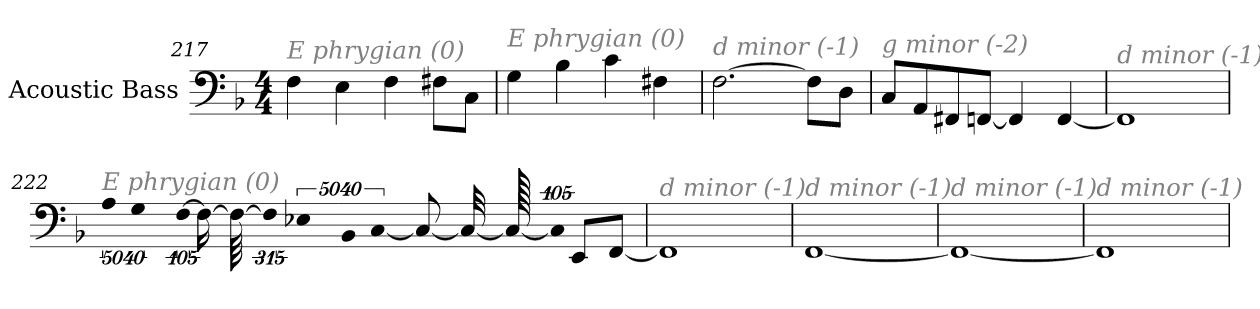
**kern
*part1
*staff1
*I"Acoustic Bass
*clefF4
*ITrd7c12
*k[b-]
*F:
*M4/4
=217
!LO:TX:i:color=#808080:t=E phrygian (0)
4FF
4EE
4FF
8FF#XL
8CCJ
=218
!LO:TX:i:color=#808080:t=E phrygian (0)
4GG
4BB-
4C
4FF#X
=219
!LO:TX:i:color=#808080:t=d minor (-1)
[2.FF
8FFL]
8DDJ
=220
!LO:TX:i:color=#808080:t=g minor (-2)
8CCL
8AAA
8FFF#X
[8FFFnJ
4FFF]
[4FFF
=221
!LO:TX:i:color=#808080:t=d minor (-1)
1FFF]
=222
!LO:TX:i:color=#808080:t=E phrygian (0)
!LO:N:vis=8
40320%3347AA
!LO:N:vis=4
20160%3347GG
!LO:N:vis=1024
[13440%13FF
16FF_
64FF_
!LO:N:vis=256
20160%79FF]
!LO:N:vis=4
20160%3347EE-X
!LO:N:vis=8
40320%3347BBB-
!LO:N:vis=1024
[13440%13CC
8CC_
32CC_
128CC_
!LO:N:vis=1024
13440%13CC]
8EEEL
[8FFFJ
=223
!LO:TX:i:color=#808080:t=d minor (-1)
1FFF]
=224
!LO:TX:i:color=#808080:t=d minor (-1)
[1FFF
=225
!LO:TX:i:color=#808080:t=d minor (-1)
1FFF_
=226
!LO:TX:i:color=#808080:t=d minor (-1)
1FFF]
=
*-
